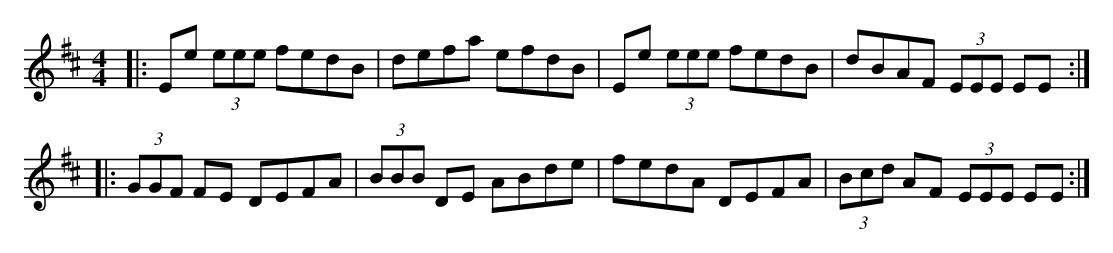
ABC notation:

X:1
M:4/4
K:Edor
|:Ee (3eee fedB|defa efdB|Ee (3eee fedB|dBAF (3EEE EE:|
|:(3GGF FE DEFA|(3BBB DE ABde|fedA DEFA|(3Bcd AF (3EEE EE:|
